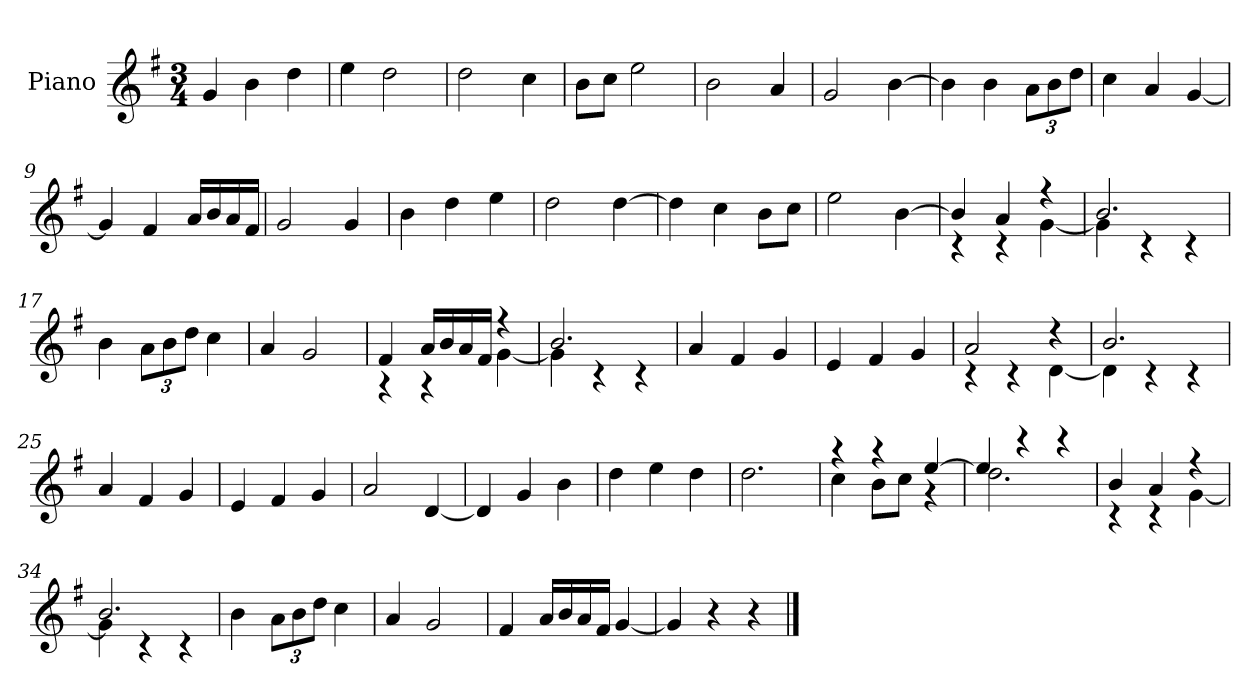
**kern
*part1
*staff1
*I"Piano
*I'P-no
*clefG2
*k[f#]
*M3/4
*MM180
=1
4g/
4b\
4dd\
=2
4ee\
2dd\
=3
2dd\
4cc\
=4
8b\L
8cc\J
2ee\
=5
2b\
4a/
=6
2g/
[4b\
=7
4b\]
4b\
*Xbrackettup
12a\L
12b\
12dd\J
=8
4cc\
4a/
[4g/
=9
4g/]
4f#/
16a/LL
16b/
16a/
16f#/JJ
=10
2g/
4g/
!!LO:LB:g=z
=11
4b\
4dd\
4ee\
=12
2dd\
[4dd\
=13
4dd\]
4cc\
8b\L
8cc\J
=14
2ee\
[4b\
=15
*^
4b/]	4r
4a/	4r
4r	[4g\
=16	=16
2.b/	4g\]
.	4r
.	4r
*v	*v
=17
4b\
12a\L
12b\
12dd\J
4cc\
=18
4a/
2g/
=19
*^
4f#/	4r
16a/LL	4r
16b/	.
16a/	.
16f#/JJ	.
4r	[4g\
=20	=20
2.b/	4g\]
.	4r
.	4r
*v	*v
=21
4a/
4f#/
4g/
!!LO:LB:g=z
=22
4e/
4f#/
4g/
=23
*^
2a/	4r
.	4r
4r	[4d\
=24	=24
2.b/	4d\]
.	4r
.	4r
*v	*v
=25
4a/
4f#/
4g/
=26
4e/
4f#/
4g/
=27
2a/
[4d/
=28
4d/]
4g/
4b\
=29
4dd\
4ee\
4dd\
=30
2.dd\
=31
*^
4r	4cc\
4r	8b\L
.	8cc\J
[4ee/	4r
=32	=32
4ee/]	2.dd\
4r	.
4r	.
!!LO:LB:g=z	!!
=33	=33
4b/	4r
4a/	4r
4r	[4g\
=34	=34
2.b/	4g\]
.	4r
.	4r
*v	*v
=35
4b\
12a\L
12b\
12dd\J
4cc\
=36
4a/
2g/
=37
4f#/
16a/LL
16b/
16a/
16f#/JJ
[4g/
=38
4g/]
4r
4r
==
*-
